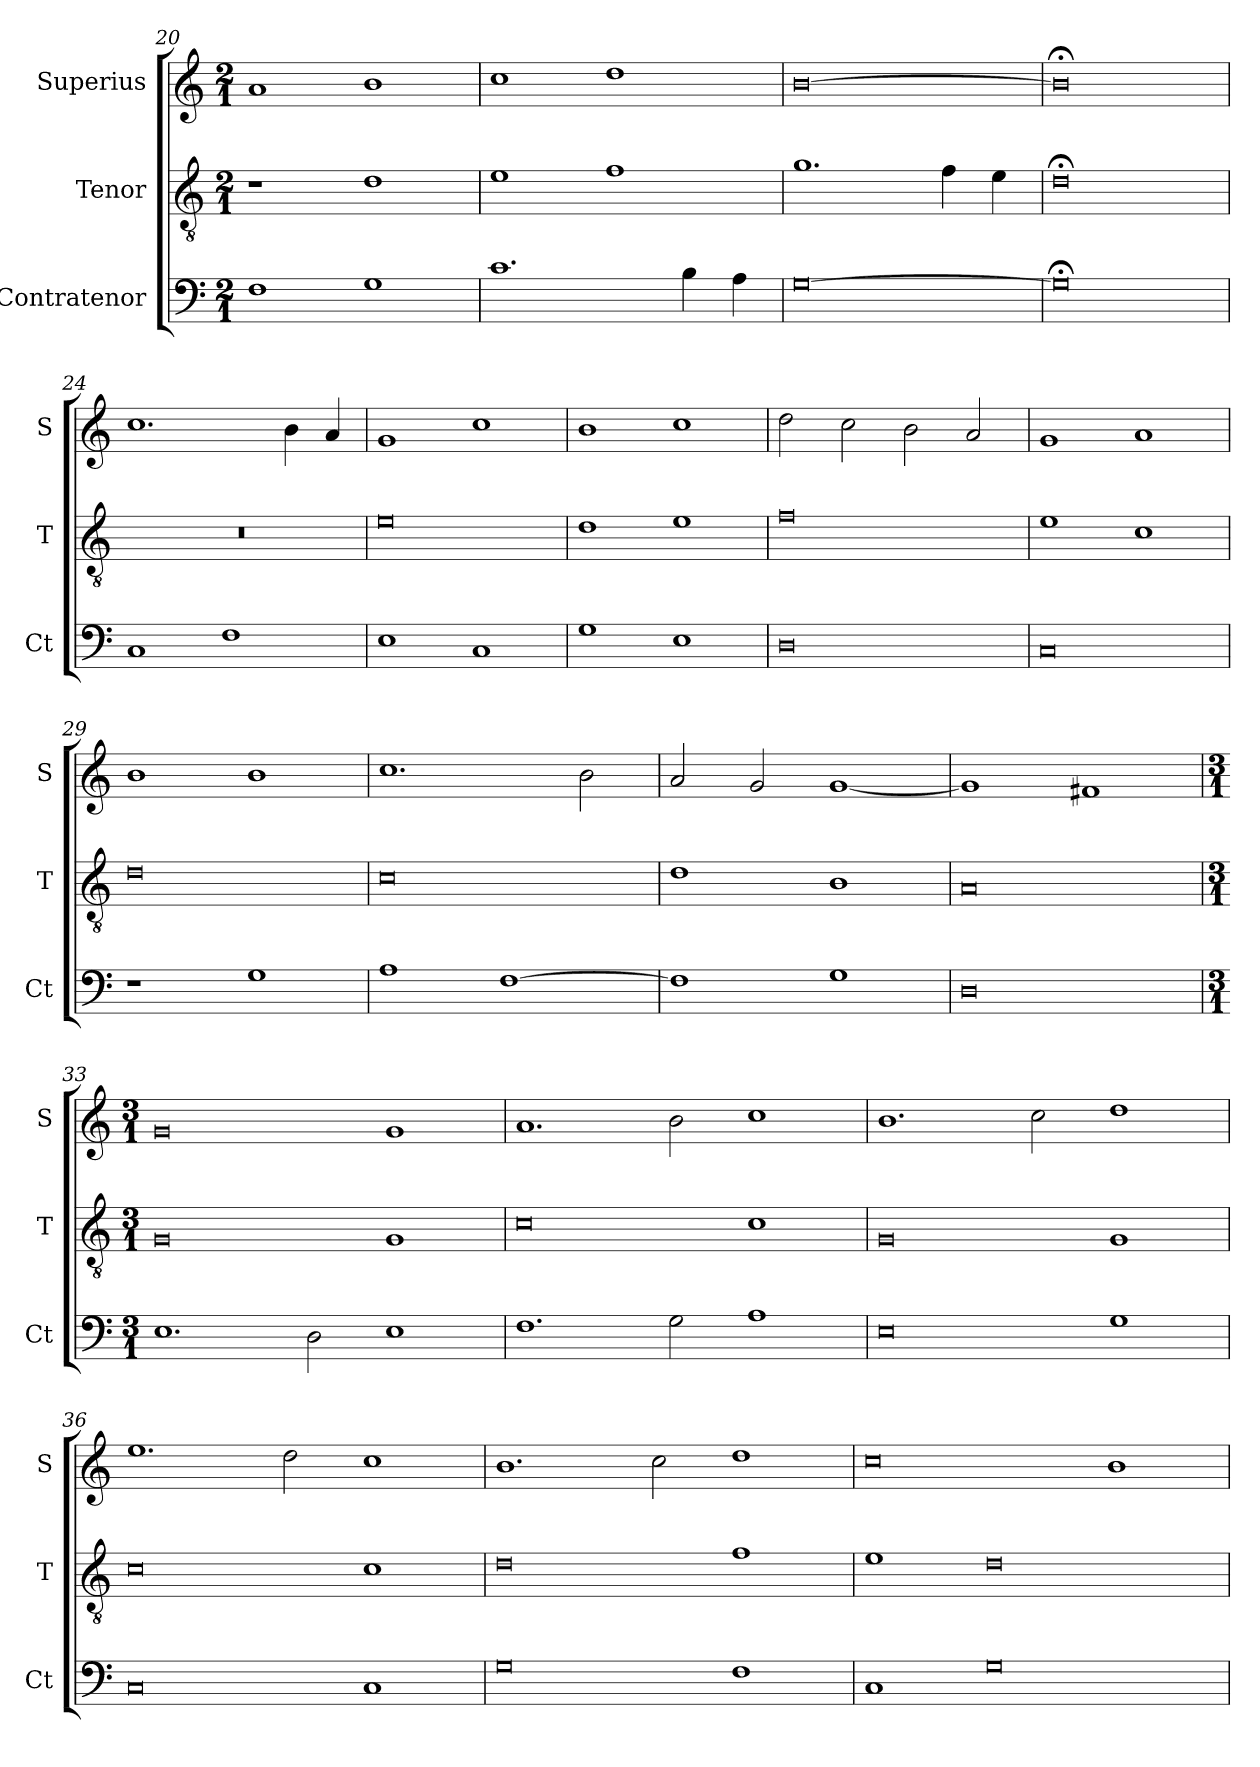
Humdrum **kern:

**kern	**kern	**kern
*part3	*part2	*part1
*staff3	*staff2	*staff1
*I"Contratenor	*I"Tenor	*I"Superius
*I'Ct	*I'T	*I'S
*clefF4	*clefGv2	*clefG2
*k[]	*k[]	*k[]
*M2/1	*M2/1	*M2/1
=20	=20	=20
1F	1r	1a
1G	1d	1b
=21	=21	=21
1.c	1e	1cc
.	1f	1dd
4B\	.	.
4A\	.	.
=22	=22	=22
[0G	1.g	[0b
.	4f\	.
.	4e\	.
=23	=23	=23
0G;<]	0d;<	0b;<]
=24	=24	=24
1C	0r	1.cc
1F	.	.
.	.	4b\
.	.	4a/
=25	=25	=25
1E	0e	1g
1C	.	1cc
=26	=26	=26
1G	1d	1b
1E	1e	1cc
=27	=27	=27
0D	0f	2dd\
.	.	2cc\
.	.	2b\
.	.	2a/
=28	=28	=28
0C	1e	1g
.	1c	1a
=29	=29	=29
1r	0d	1b
1G	.	1b
=30	=30	=30
1A	0c	1.cc
[1F	.	.
.	.	2b\
=31	=31	=31
1F]	1d	2a/
.	.	2g/
1G	1B	[1g
=32	=32	=32
0D	0A	1g]
.	.	1f#X
=33	=33	=33
*M3/1	*M3/1	*M3/1
1.E	0G	0g
2D\	.	.
1E	1G	1g
=34	=34	=34
1.F	0c	1.a
2G\	.	2b\
1A	1c	1cc
=35	=35	=35
0E	0G	1.b
.	.	2cc\
1G	1G	1dd
=36	=36	=36
0C	0c	1.ee
.	.	2dd\
1C	1c	1cc
=37	=37	=37
0G	0d	1.b
.	.	2cc\
1F	1f	1dd
=38	=38	=38
1C	1e	0cc
0G	0d	.
.	.	1b
=	=	=
*-	*-	*-
